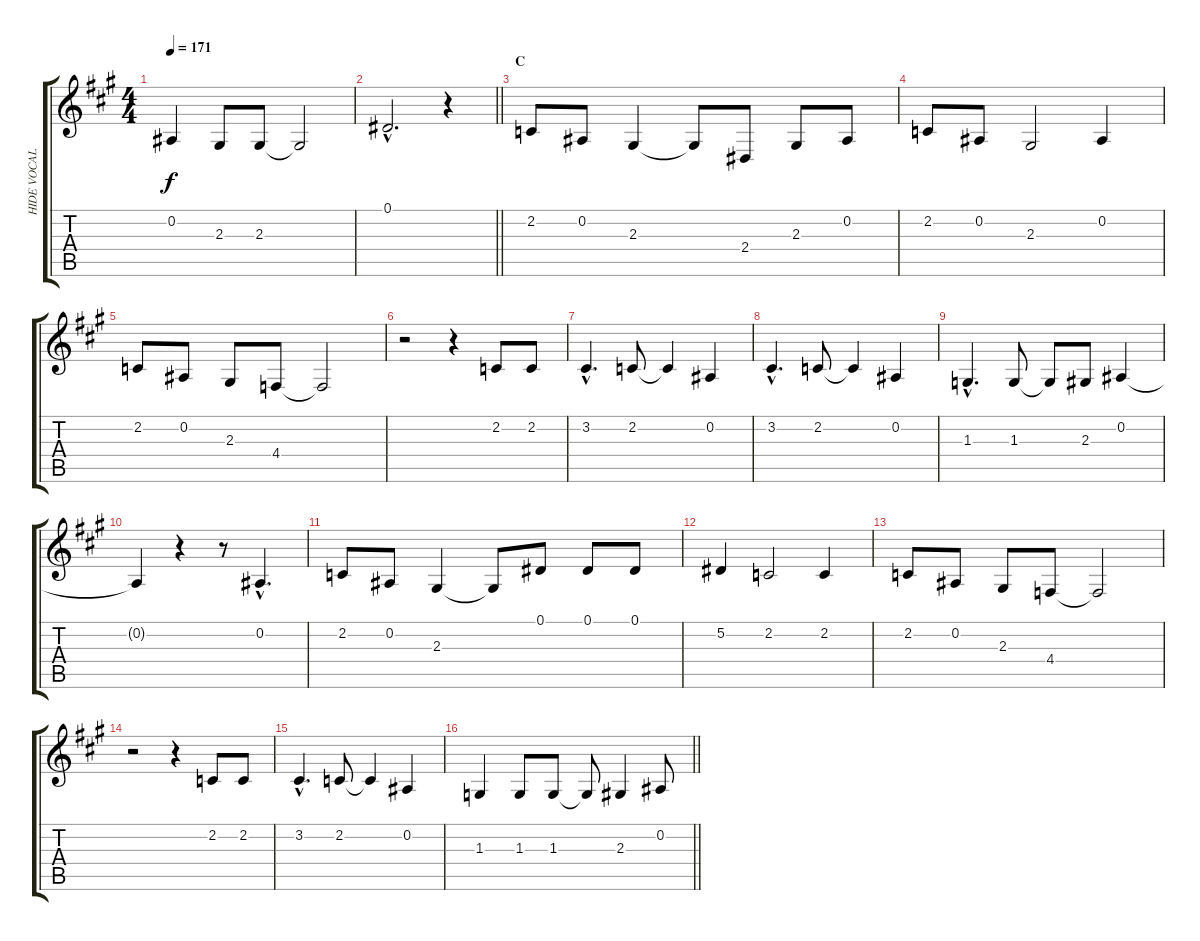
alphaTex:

\track ("HIDE VOCAL" "HIDE VOCAL") {instrument oboe}
\staff {score tabs}
\tuning (Eb4 Bb3 Gb3 Db3 Ab2 Eb2) {hide}
\ts (4 4)
\tempo 171
\clef g2
\ks a
0.2.4{dy f} 2.3.8 2.3.8 2.3{t}.2 |
\barLineRight lightlight
0.1{hac}.2{d} r.4 |
\section ("" "C")
2.2.8 0.2.8 2.3.4 2.3{t}.8 2.4.8 2.3.8 0.2.8 |
2.2.8 0.2.8 2.3.2 0.2.4 |
2.2.8 0.2.8 2.3.8 4.4.8 4.4{t}.2 |
r.2 r.4 2.2.8 2.2.8 |
3.2{hac}.4{d} 2.2.8 2.2{t}.4 0.2.4 |
3.2{hac}.4{d} 2.2.8 2.2{t}.4 0.2.4 |
1.3{hac}.4{d} 1.3.8 1.3{t}.8 2.3.8 0.2.4 |
0.2{t}.4 r.4 r.8 0.2{hac}.4{d} |
2.2.8 0.2.8 2.3.4 2.3{t}.8 0.1.8 0.1.8 0.1.8 |
5.2.4 2.2.2 2.2.4 |
2.2.8 0.2.8 2.3.8 4.4.8 4.4{t}.2 |
r.2 r.4 2.2.8 2.2.8 |
3.2{hac}.4{d} 2.2.8 2.2{t}.4 0.2.4 |
\barLineRight lightlight
1.3.4 1.3.8 1.3.8 1.3{t}.8 2.3.4 0.2.8
